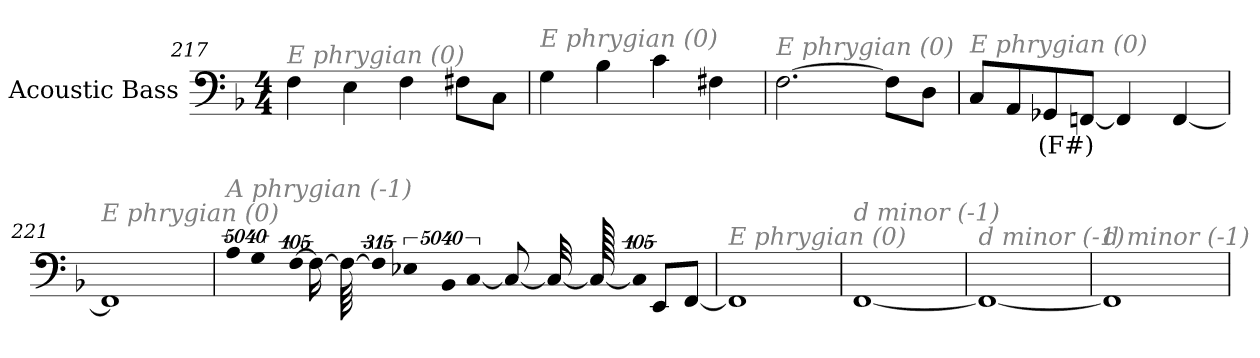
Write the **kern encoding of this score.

**kern	**text
*part1	*part1
*staff1	*staff1
*I"Acoustic Bass	*
*clefF4	*
*ITrd7c12	*
*k[b-]	*
*F:	*
*M4/4	*
=217	=217
!LO:TX:i:color=#808080:t=E phrygian (0)	!
4FF	.
4EE	.
4FF	.
8FF#XL	.
8CCJ	.
=218	=218
!LO:TX:i:color=#808080:t=E phrygian (0)	!
4GG	.
4BB-	.
4C	.
4FF#X	.
=219	=219
!LO:TX:i:color=#808080:t=E phrygian (0)	!
[2.FF	.
8FFL]	.
8DDJ	.
=220	=220
!LO:TX:i:color=#808080:t=E phrygian (0)	!
8CCL	.
8AAA	.
8GGG-Xi	(F#)
[8FFFnJ	.
4FFF]	.
[4FFF	.
=221	=221
!LO:TX:i:color=#808080:t=E phrygian (0)	!
1FFF]	.
=222	=222
!LO:TX:i:color=#808080:t=A phrygian (-1)	!
!LO:N:vis=8	!
40320%3347AA	.
!LO:N:vis=4	!
20160%3347GG	.
!LO:N:vis=1024	!
[13440%13FF	.
16FF_	.
64FF_	.
!LO:N:vis=256	!
20160%79FF]	.
!LO:N:vis=4	!
20160%3347EE-X	.
!LO:N:vis=8	!
40320%3347BBB-	.
!LO:N:vis=1024	!
[13440%13CC	.
8CC_	.
32CC_	.
128CC_	.
!LO:N:vis=1024	!
13440%13CC]	.
8EEEL	.
[8FFFJ	.
=223	=223
!LO:TX:i:color=#808080:t=E phrygian (0)	!
1FFF]	.
=224	=224
!LO:TX:i:color=#808080:t=d minor (-1)	!
[1FFF	.
=225	=225
!LO:TX:i:color=#808080:t=d minor (-1)	!
1FFF_	.
=226	=226
!LO:TX:i:color=#808080:t=d minor (-1)	!
1FFF]	.
=	=
*-	*-
